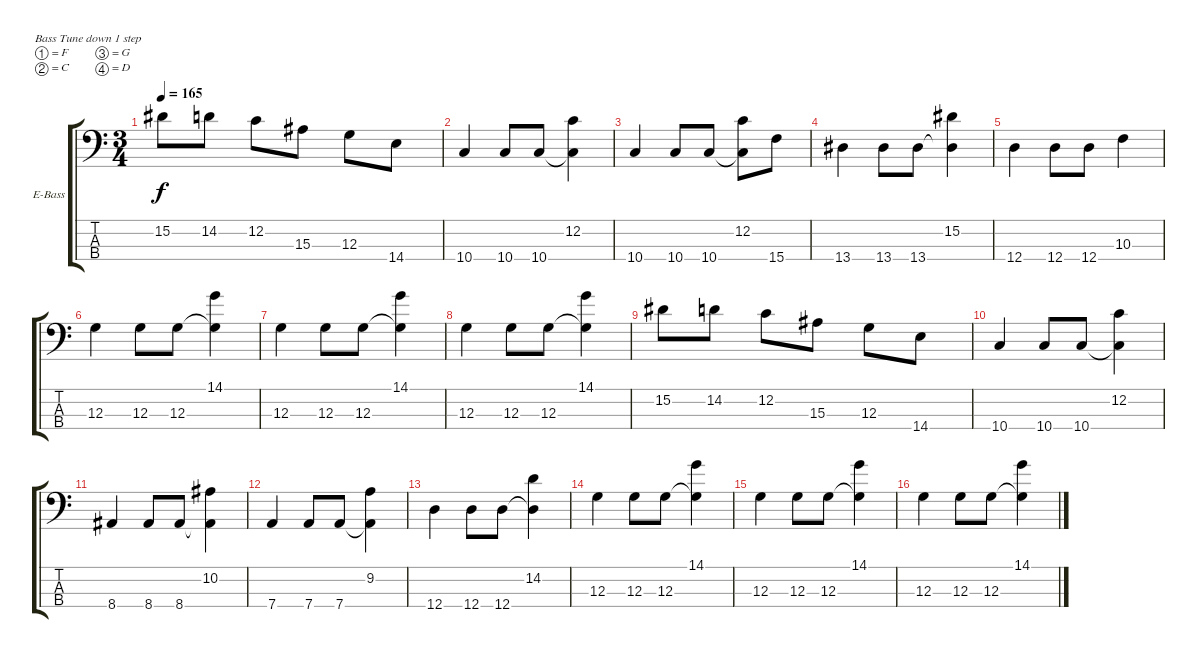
\bracketExtendMode groupsimilarinstruments
\firstSystemTrackNameOrientation horizontal
\otherSystemsTrackNameOrientation horizontal
\track ("Electric Bass" "E-Bass") {instrument electricbassfinger}
\staff {score tabs}
\tuning (F2 C2 G1 D1)
\ts (3 4)
\tempo 165
\clef f4
\ks c
15.2.8{dy f} 14.2.8 12.2.8 15.3.8 12.3.8 14.4.8 |
10.4.4 10.4.8 10.4.8 (12.2 10.4{t}).4 |
10.4.4 10.4.8 10.4.8 (12.2 10.4{t}).8 15.4.8 |
13.4.4 13.4.8 13.4.8 (15.2 13.4{t}).4 |
12.4.4 12.4.8 12.4.8 10.3.4 |
12.3.4 12.3.8 12.3.8 (14.1 12.3{t}).4 |
12.3.4 12.3.8 12.3.8 (14.1 12.3{t}).4 |
12.3.4 12.3.8 12.3.8 (14.1 12.3{t}).4 |
15.2.8 14.2.8 12.2.8 15.3.8 12.3.8 14.4.8 |
10.4.4 10.4.8 10.4.8 (12.2 10.4{t}).4 |
8.4.4 8.4.8 8.4.8 (10.2 8.4{t}).4 |
7.4.4 7.4.8 7.4.8 (9.2 7.4{t}).4 |
12.4.4 12.4.8 12.4.8 (14.2 12.4{t}).4 |
12.3.4 12.3.8 12.3.8 (14.1 12.3{t}).4 |
12.3.4 12.3.8 12.3.8 (14.1 12.3{t}).4 |
12.3.4 12.3.8 12.3.8 (14.1 12.3{t}).4
